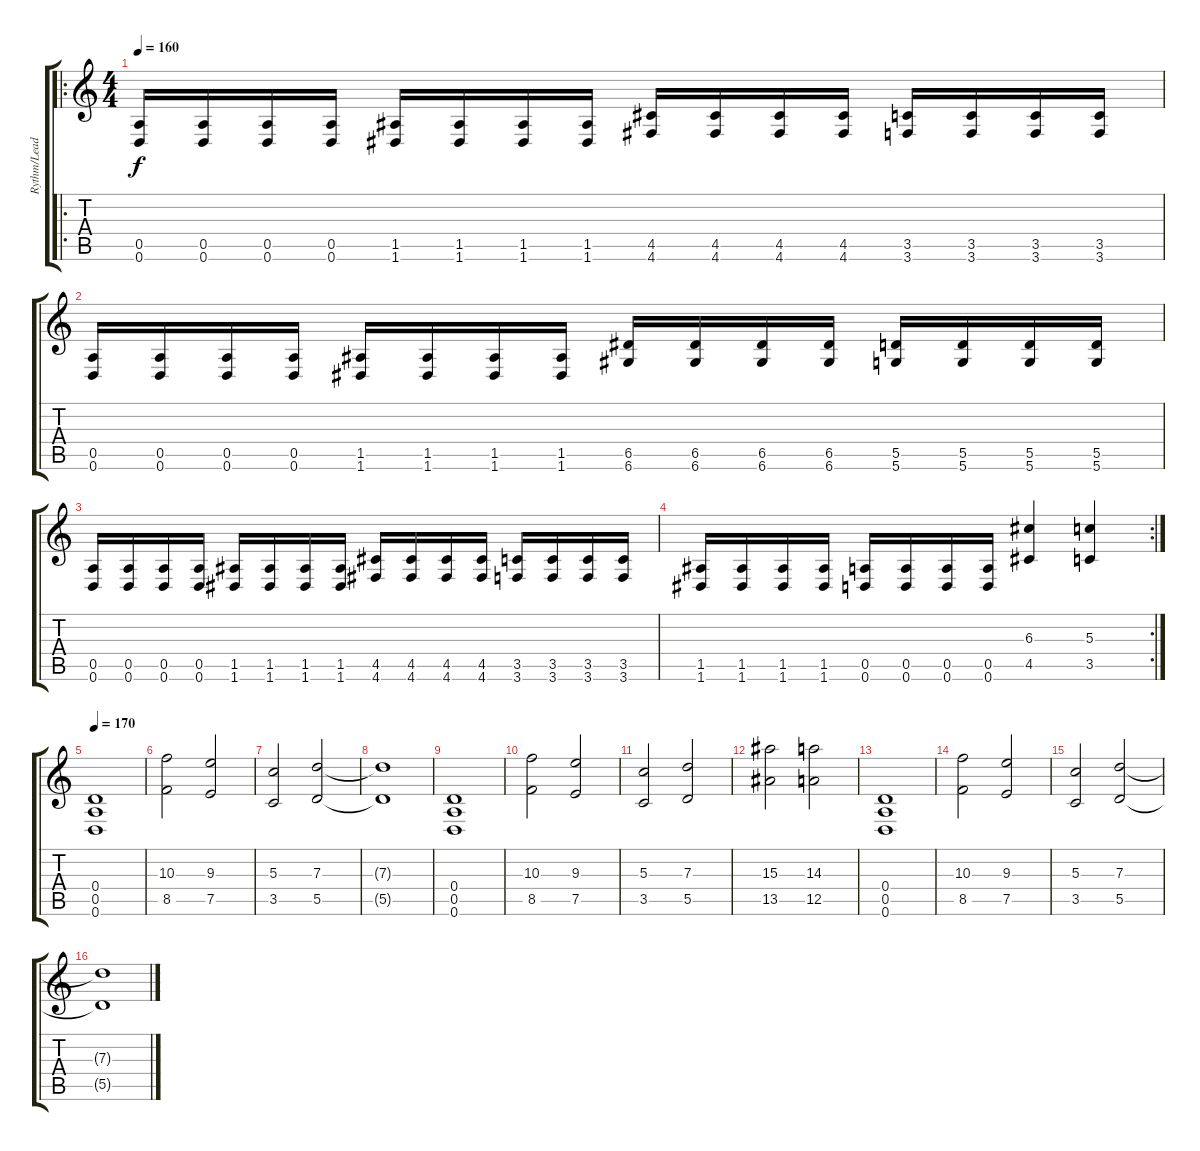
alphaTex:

\track ("Rythm/Lead" "Rythm/Lead") {instrument distortionguitar}
\staff {score tabs}
\tuning (E4 B3 G3 D3 A2 D2) {hide}
\ro
\ts (4 4)
\tempo 160
\clef g2
\ks c
(0.5 0.6).16{dy f} (0.5 0.6).16 (0.5 0.6).16 (0.5 0.6).16 (1.5 1.6).16 (1.5 1.6).16 (1.5 1.6).16 (1.5 1.6).16 (4.5 4.6).16 (4.5 4.6).16 (4.5 4.6).16 (4.5 4.6).16 (3.5 3.6).16 (3.5 3.6).16 (3.5 3.6).16 (3.5 3.6).16 |
(0.5 0.6).16 (0.5 0.6).16 (0.5 0.6).16 (0.5 0.6).16 (1.5 1.6).16 (1.5 1.6).16 (1.5 1.6).16 (1.5 1.6).16 (6.5 6.6).16 (6.5 6.6).16 (6.5 6.6).16 (6.5 6.6).16 (5.5 5.6).16 (5.5 5.6).16 (5.5 5.6).16 (5.5 5.6).16 |
(0.5 0.6).16 (0.5 0.6).16 (0.5 0.6).16 (0.5 0.6).16 (1.5 1.6).16 (1.5 1.6).16 (1.5 1.6).16 (1.5 1.6).16 (4.5 4.6).16 (4.5 4.6).16 (4.5 4.6).16 (4.5 4.6).16 (3.5 3.6).16 (3.5 3.6).16 (3.5 3.6).16 (3.5 3.6).16 |
\rc 2
(1.5 1.6).16 (1.5 1.6).16 (1.5 1.6).16 (1.5 1.6).16 (0.5 0.6).16 (0.5 0.6).16 (0.5 0.6).16 (0.5 0.6).16 (6.3 4.5).4 (5.3 3.5).4 |
\tempo 170
(0.4 0.5 0.6).1 |
(10.3 8.5).2 (9.3 7.5).2 |
(5.3 3.5).2 (7.3 5.5).2 |
(7.3{t} 5.5{t}).1 |
(0.4 0.5 0.6).1 |
(10.3 8.5).2 (9.3 7.5).2 |
(5.3 3.5).2 (7.3 5.5).2 |
(15.3 13.5).2 (14.3 12.5).2 |
(0.4 0.5 0.6).1 |
(10.3 8.5).2 (9.3 7.5).2 |
(5.3 3.5).2 (7.3 5.5).2 |
(7.3{t} 5.5{t}).1
